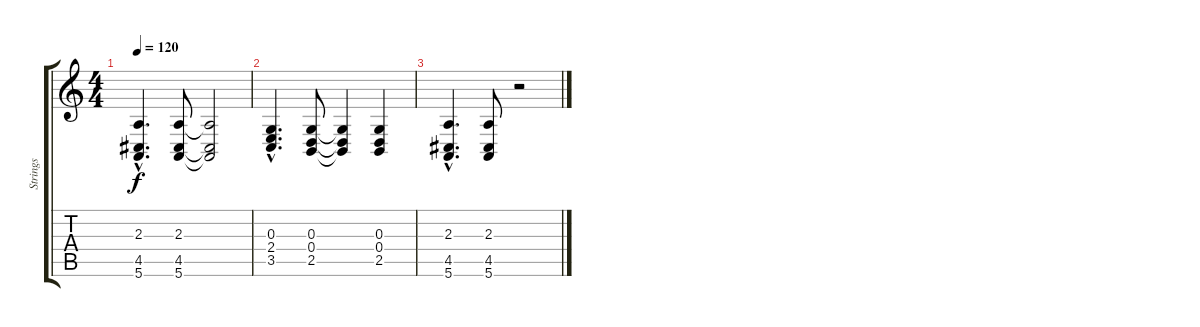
\track ("Strings" "Strings") {instrument stringensemble2}
\staff {score tabs}
\tuning (E4 B3 G3 D3 A2 E2) {hide}
\ts (4 4)
\tempo 120
\clef g2
\ks c
(2.3{hac} 4.5{hac} 5.6{hac}).4{d dy f} (2.3 4.5 5.6).8 (2.3{t} 4.5{t} 5.6{t}).2 |
(0.3{hac} 2.4{hac} 3.5{hac}).4{d} (0.3 0.4 2.5).8 (0.3{t} 0.4{t} 2.5{t}).4 (0.3 0.4 2.5).4 |
(2.3{hac} 4.5{hac} 5.6{hac}).4{d} (2.3 4.5 5.6).8 r.2
